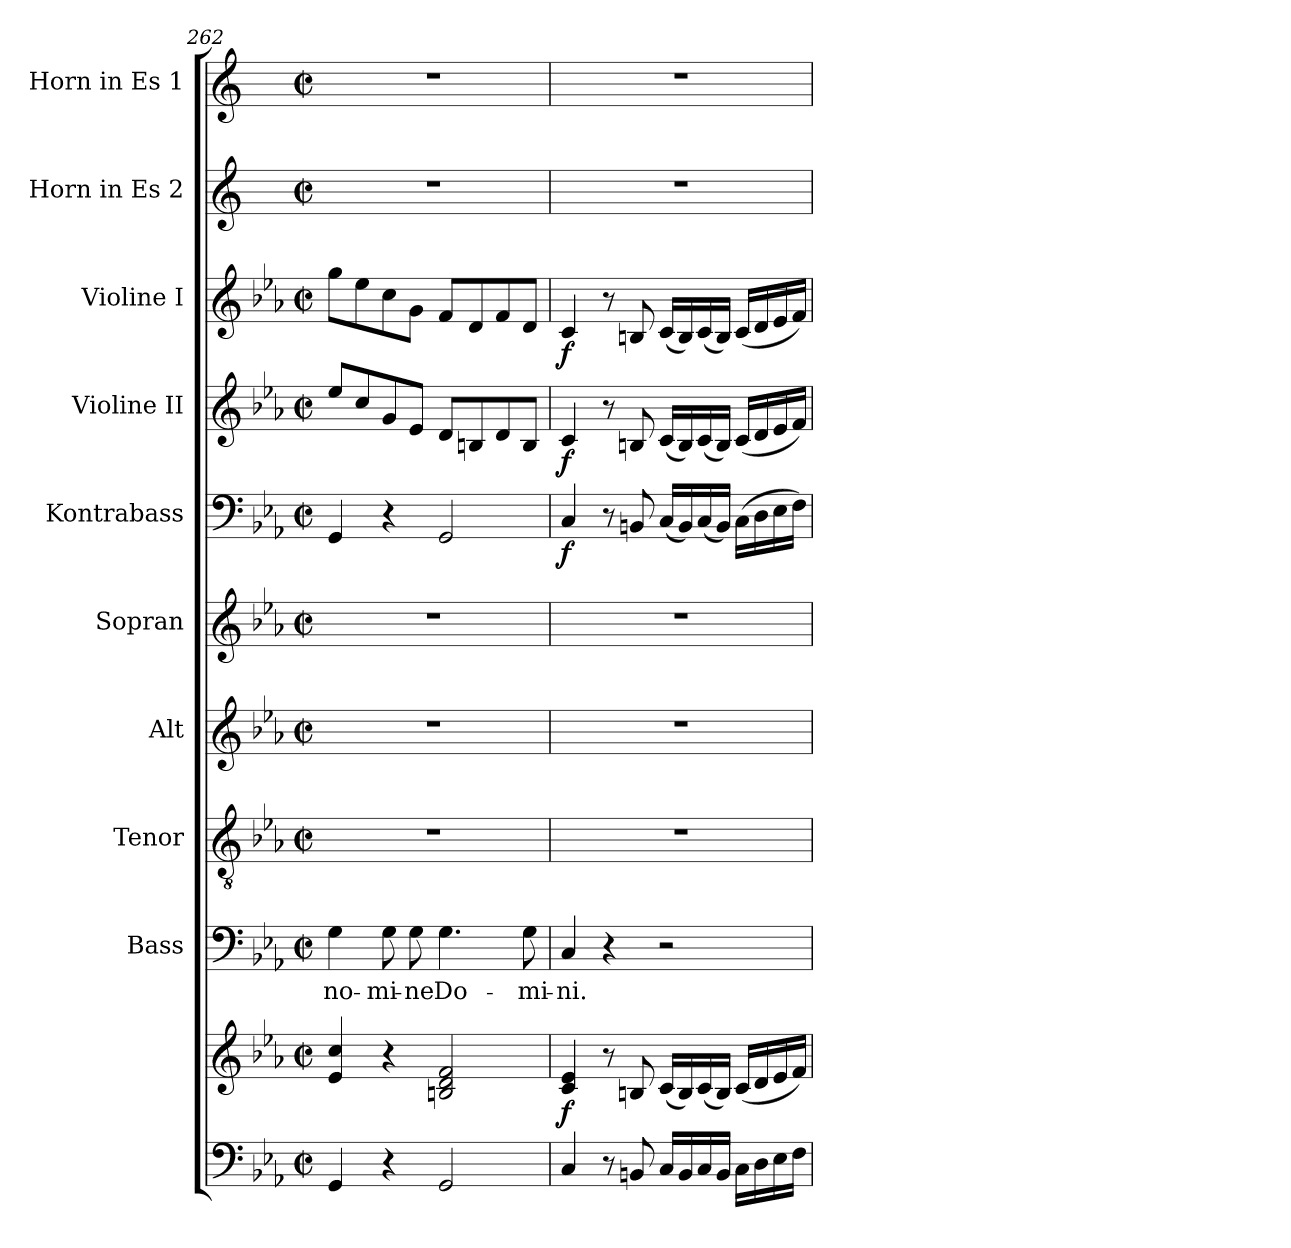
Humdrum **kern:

**kern	**kern	**dynam	**kern	**text	**kern	**kern	**kern	**kern	**dynam	**kern	**dynam	**kern	**dynam	**kern	**kern
*part10	*part10	*part10	*part9	*part9	*part8	*part7	*part6	*part5	*part5	*part4	*part4	*part3	*part3	*part2	*part1
*staff11	*staff10	*staff10/11	*staff9	*staff9	*staff8	*staff7	*staff6	*staff5	*staff5	*staff4	*staff4	*staff3	*staff3	*staff2	*staff1
*	*	*	*I"Bass	*	*I"Tenor	*I"Alt	*I"Sopran	*I"Kontrabass	*	*I"Violine II	*	*I"Violine I	*	*I"Horn in Es 2	*I"Horn in Es 1
*	*	*	*I'B.	*	*I'T.	*I'A.	*I'S.	*I'Kb.	*	*I'Vl. II	*	*I'Vl. I	*	*I'Hr. Es 2	*I'Hr. Es 1
*clefF4	*clefG2	*	*clefF4	*	*clefGv2	*clefG2	*clefG2	*clefF4	*	*clefG2	*	*clefG2	*	*clefG2	*clefG2
*	*	*	*	*	*	*	*	*ITrd7c12	*	*	*	*	*	*ITrd5c9	*ITrd5c9
*k[b-e-a-]	*k[b-e-a-]	*	*k[b-e-a-]	*	*k[b-e-a-]	*k[b-e-a-]	*k[b-e-a-]	*k[b-e-a-]	*	*k[b-e-a-]	*	*k[b-e-a-]	*	*k[b-e-a-]	*k[b-e-a-]
*E-:	*E-:	*	*E-:	*	*E-:	*E-:	*E-:	*E-:	*	*E-:	*	*E-:	*	*E-:	*E-:
*M2/2	*M2/2	*	*M2/2	*	*M2/2	*M2/2	*M2/2	*M2/2	*	*M2/2	*	*M2/2	*	*M2/2	*M2/2
*met(c|)	*met(c|)	*	*met(c|)	*	*met(c|)	*met(c|)	*met(c|)	*met(c|)	*	*met(c|)	*	*met(c|)	*	*met(c|)	*met(c|)
=262	=262	=262	=262	=262	=262	=262	=262	=262	=262	=262	=262	=262	=262	=262	=262
!	!	!	!	!LO:LY:b	!	!	!	!	!	!	!	!	!	!	!
4GG/	4e-/ 4cc/	.	4G\	no-	1r	1r	1r	4GGG/	.	8ee-/L	.	8gg\L	.	1r	1r
.	.	.	.	.	.	.	.	.	.	8cc/	.	8ee-\	.	.	.
!	!	!	!	!LO:LY:b	!	!	!	!	!	!	!	!	!	!	!
4r	4r	.	8G\	-mi-	.	.	.	4r	.	8g/	.	8cc\	.	.	.
!	!	!	!	!LO:LY:b	!	!	!	!	!	!	!	!	!	!	!
.	.	.	8G\	-ne	.	.	.	.	.	8e-/J	.	8g\J	.	.	.
!	!	!	!	!LO:LY:b	!	!	!	!	!	!	!	!	!	!	!
2GG/	2Bn/ 2d/ 2f/	.	4.G\	Do-	.	.	.	2GGG/	.	8d/L	.	8f/L	.	.	.
.	.	.	.	.	.	.	.	.	.	8Bn/	.	8d/	.	.	.
.	.	.	.	.	.	.	.	.	.	8d/	.	8f/	.	.	.
!	!	!	!	!LO:LY:b	!	!	!	!	!	!	!	!	!	!	!
.	.	.	8G\	-mi-	.	.	.	.	.	8B/J	.	8d/J	.	.	.
!!LO:PB:g=z
=263	=263	=263	=263	=263	=263	=263	=263	=263	=263	=263	=263	=263	=263	=263	=263
!	!	!LO:DY:a=2	!	!LO:LY:b	!	!	!	!	!LO:DY:b	!	!LO:DY:b	!	!LO:DY:b	!	!
4C/	4c/ 4e-/	f	4C/	-ni.	1r	1r	1r	4CC/	f	4c/	f	4c/	f	1r	1r
8r	8r	.	4r	.	.	.	.	8r	.	8r	.	8r	.	.	.
8BBn/	8Bn/	.	.	.	.	.	.	8BBBn/	.	8Bn/	.	8Bn/	.	.	.
16C/LL	(<16c/LL	.	2r	.	.	.	.	(<16CC/LL	.	(<16c/LL	.	(<16c/LL	.	.	.
16BB/	16B/)	.	.	.	.	.	.	16BBB/)	.	16B/)	.	16B/)	.	.	.
16C/	(<16c/	.	.	.	.	.	.	(<16CC/	.	(<16c/	.	(<16c/	.	.	.
16BB/JJ	16B/JJ)	.	.	.	.	.	.	16BBB/JJ)	.	16B/JJ)	.	16B/JJ)	.	.	.
16C\LL	(<16c/LL	.	.	.	.	.	.	(>16CC\LL	.	(<16c/LL	.	(<16c/LL	.	.	.
16D\	16d/	.	.	.	.	.	.	16DD\	.	16d/	.	16d/	.	.	.
16E-\	16e-/	.	.	.	.	.	.	16EE-\	.	16e-/	.	16e-/	.	.	.
16F\JJ	16f/JJ)	.	.	.	.	.	.	16FF\JJ)	.	16f/JJ)	.	16f/JJ)	.	.	.
=	=	=	=	=	=	=	=	=	=	=	=	=	=	=	=
*-	*-	*-	*-	*-	*-	*-	*-	*-	*-	*-	*-	*-	*-	*-	*-
